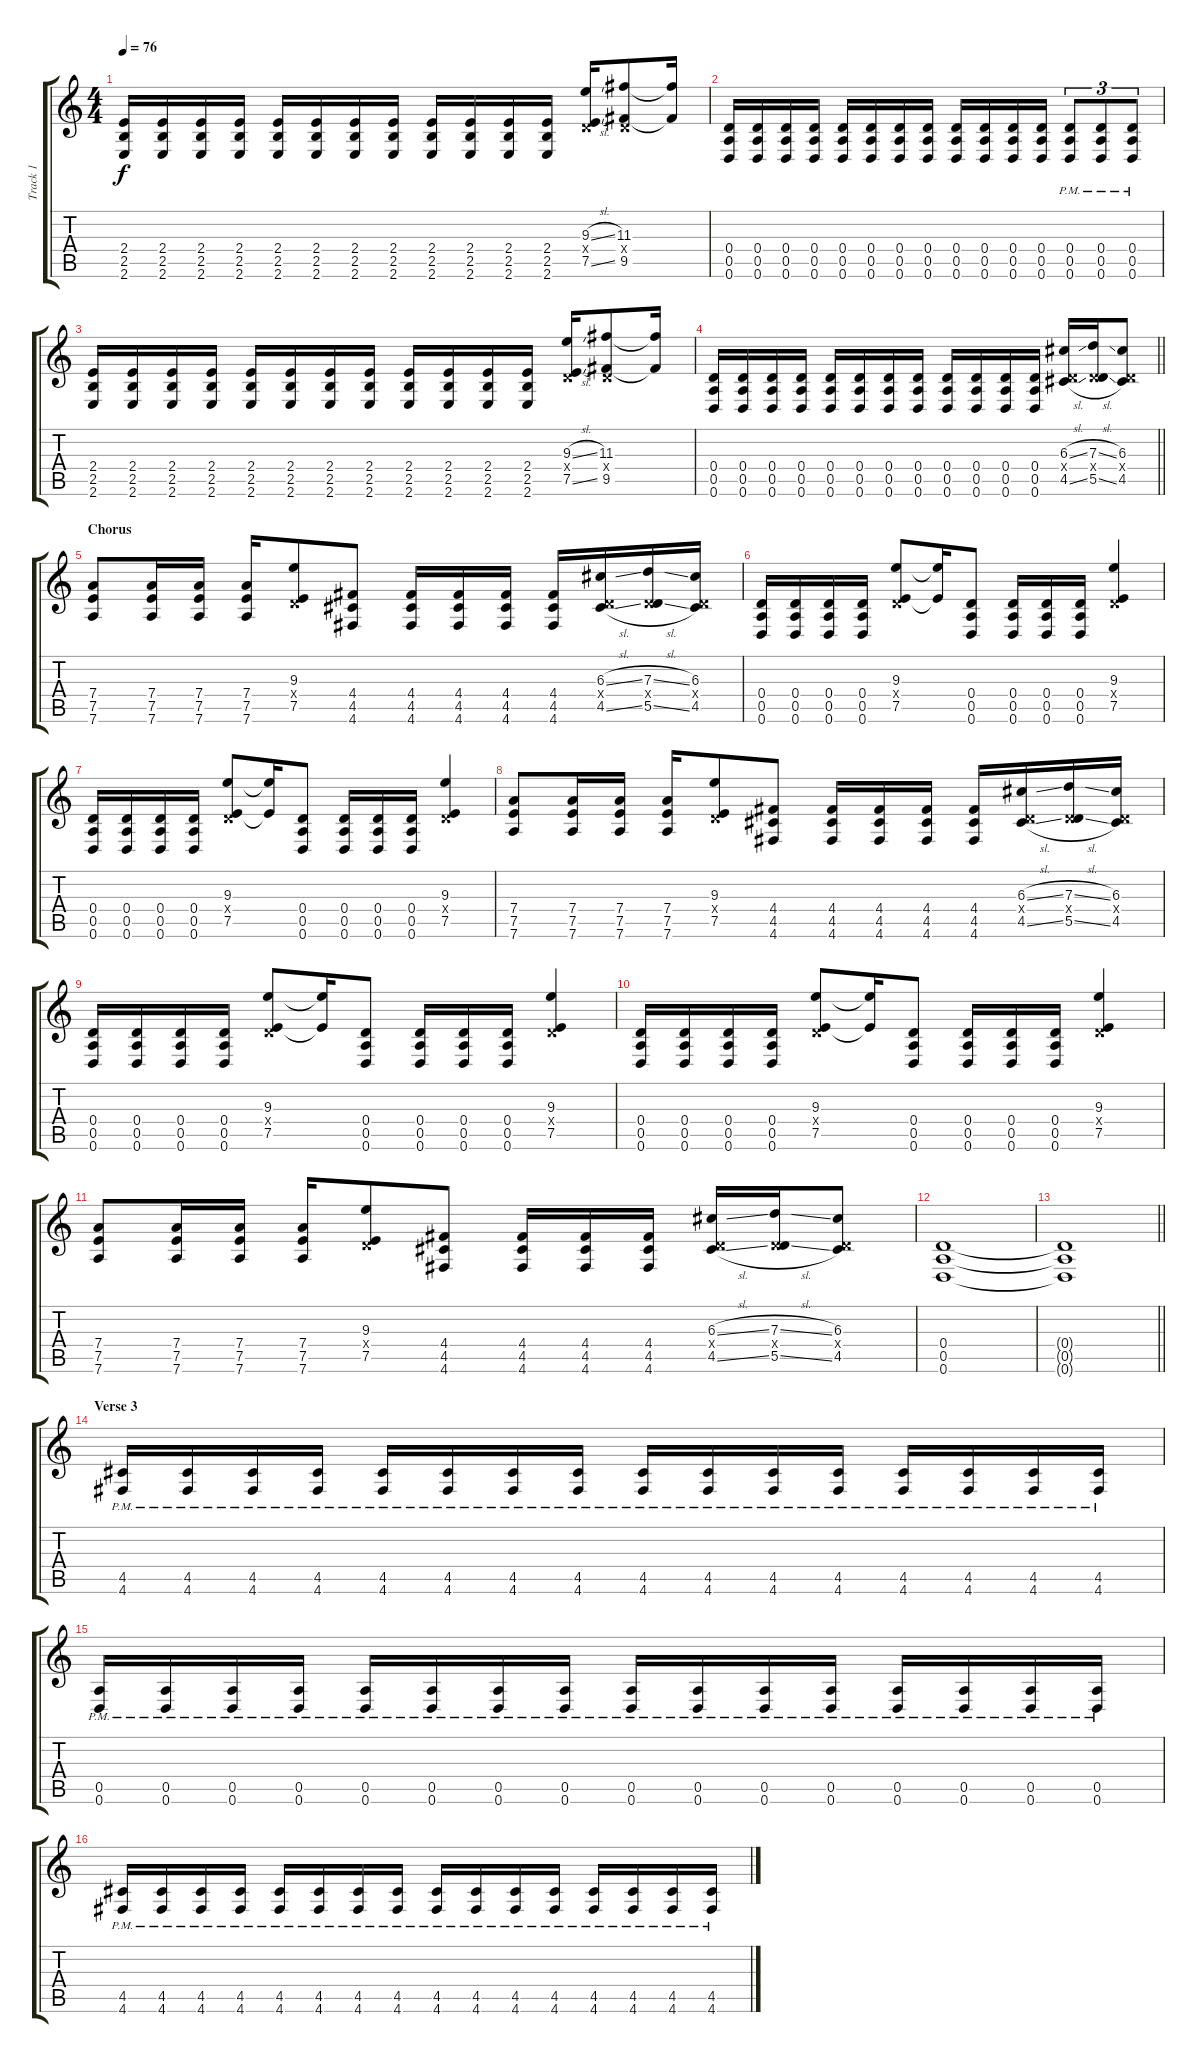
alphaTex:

\track ("Track 1" "Track 1") {instrument distortionguitar}
\staff {score tabs}
\tuning (E4 B3 G3 D3 A2 D2) {hide}
\ts (4 4)
\tempo 76
\clef g2
\ks c
(2.4 2.5 2.6).16{dy f} (2.4 2.5 2.6).16 (2.4 2.5 2.6).16 (2.4 2.5 2.6).16 (2.4 2.5 2.6).16 (2.4 2.5 2.6).16 (2.4 2.5 2.6).16 (2.4 2.5 2.6).16 (2.4 2.5 2.6).16 (2.4 2.5 2.6).16 (2.4 2.5 2.6).16 (2.4 2.5 2.6).16 (9.3{sl} 0.4{x} 7.5{sl}).16 (11.3 0.4{x} 9.5).8 (11.3{t} 9.5{t}).16 |
(0.4 0.5 0.6).16 (0.4 0.5 0.6).16 (0.4 0.5 0.6).16 (0.4 0.5 0.6).16 (0.4 0.5 0.6).16 (0.4 0.5 0.6).16 (0.4 0.5 0.6).16 (0.4 0.5 0.6).16 (0.4 0.5 0.6).16 (0.4 0.5 0.6).16 (0.4 0.5 0.6).16 (0.4 0.5 0.6).16 (0.4{pm} 0.5{pm} 0.6{pm}).8{tu (3 2)} (0.4{pm} 0.5{pm} 0.6{pm}).8{tu (3 2)} (0.4{pm} 0.5{pm} 0.6{pm}).8{tu (3 2)} |
(2.4 2.5 2.6).16 (2.4 2.5 2.6).16 (2.4 2.5 2.6).16 (2.4 2.5 2.6).16 (2.4 2.5 2.6).16 (2.4 2.5 2.6).16 (2.4 2.5 2.6).16 (2.4 2.5 2.6).16 (2.4 2.5 2.6).16 (2.4 2.5 2.6).16 (2.4 2.5 2.6).16 (2.4 2.5 2.6).16 (9.3{sl} 0.4{x} 7.5{sl}).16 (11.3 0.4{x} 9.5).8 (11.3{t} 9.5{t}).16 |
\barLineRight lightlight
(0.4 0.5 0.6).16 (0.4 0.5 0.6).16 (0.4 0.5 0.6).16 (0.4 0.5 0.6).16 (0.4 0.5 0.6).16 (0.4 0.5 0.6).16 (0.4 0.5 0.6).16 (0.4 0.5 0.6).16 (0.4 0.5 0.6).16 (0.4 0.5 0.6).16 (0.4 0.5 0.6).16 (0.4 0.5 0.6).16 (6.3{sl} 0.4{x} 4.5{sl}).16 (7.3{sl} 0.4{x} 5.5{sl}).16 (6.3 0.4{x} 4.5).8 |
\section ("" "Chorus")
(7.4 7.5 7.6).8 (7.4 7.5 7.6).16 (7.4 7.5 7.6).16 (7.4 7.5 7.6).16 (9.3 0.4{x} 7.5).8 (4.4 4.5 4.6).8 (4.4 4.5 4.6).16 (4.4 4.5 4.6).16 (4.4 4.5 4.6).16 (4.4 4.5 4.6).16 (6.3{sl} 0.4{x} 4.5{sl}).16 (7.3{sl} 0.4{x} 5.5{sl}).16 (6.3 0.4{x} 4.5).16 |
(0.4 0.5 0.6).16 (0.4 0.5 0.6).16 (0.4 0.5 0.6).16 (0.4 0.5 0.6).16 (9.3 0.4{x} 7.5).8 (9.3{t} 7.5{t}).16 (0.4 0.5 0.6).8 (0.4 0.5 0.6).16 (0.4 0.5 0.6).16 (0.4 0.5 0.6).16 (9.3 0.4{x} 7.5).4 |
(0.4 0.5 0.6).16 (0.4 0.5 0.6).16 (0.4 0.5 0.6).16 (0.4 0.5 0.6).16 (9.3 0.4{x} 7.5).8 (9.3{t} 7.5{t}).16 (0.4 0.5 0.6).8 (0.4 0.5 0.6).16 (0.4 0.5 0.6).16 (0.4 0.5 0.6).16 (9.3 0.4{x} 7.5).4 |
(7.4 7.5 7.6).8 (7.4 7.5 7.6).16 (7.4 7.5 7.6).16 (7.4 7.5 7.6).16 (9.3 0.4{x} 7.5).8 (4.4 4.5 4.6).8 (4.4 4.5 4.6).16 (4.4 4.5 4.6).16 (4.4 4.5 4.6).16 (4.4 4.5 4.6).16 (6.3{sl} 0.4{x} 4.5{sl}).16 (7.3{sl} 0.4{x} 5.5{sl}).16 (6.3 0.4{x} 4.5).16 |
(0.4 0.5 0.6).16 (0.4 0.5 0.6).16 (0.4 0.5 0.6).16 (0.4 0.5 0.6).16 (9.3 0.4{x} 7.5).8 (9.3{t} 7.5{t}).16 (0.4 0.5 0.6).8 (0.4 0.5 0.6).16 (0.4 0.5 0.6).16 (0.4 0.5 0.6).16 (9.3 0.4{x} 7.5).4 |
(0.4 0.5 0.6).16 (0.4 0.5 0.6).16 (0.4 0.5 0.6).16 (0.4 0.5 0.6).16 (9.3 0.4{x} 7.5).8 (9.3{t} 7.5{t}).16 (0.4 0.5 0.6).8 (0.4 0.5 0.6).16 (0.4 0.5 0.6).16 (0.4 0.5 0.6).16 (9.3 0.4{x} 7.5).4 |
(7.4 7.5 7.6).8 (7.4 7.5 7.6).16 (7.4 7.5 7.6).16 (7.4 7.5 7.6).16 (9.3 0.4{x} 7.5).8 (4.4 4.5 4.6).8 (4.4 4.5 4.6).16 (4.4 4.5 4.6).16 (4.4 4.5 4.6).16 (6.3{sl} 0.4{x} 4.5{sl}).16 (7.3{sl} 0.4{x} 5.5{sl}).16 (6.3 0.4{x} 4.5).8 |
(0.4 0.5 0.6).1 |
\barLineRight lightlight
(0.4{t} 0.5{t} 0.6{t}).1 |
\section ("" "Verse 3")
(4.5{pm} 4.6{pm}).16{instrument electricguitarjazz} (4.5{pm} 4.6{pm}).16 (4.5{pm} 4.6{pm}).16 (4.5{pm} 4.6{pm}).16 (4.5{pm} 4.6{pm}).16 (4.5{pm} 4.6{pm}).16 (4.5{pm} 4.6{pm}).16 (4.5{pm} 4.6{pm}).16 (4.5{pm} 4.6{pm}).16 (4.5{pm} 4.6{pm}).16 (4.5{pm} 4.6{pm}).16 (4.5{pm} 4.6{pm}).16 (4.5{pm} 4.6{pm}).16 (4.5{pm} 4.6{pm}).16 (4.5{pm} 4.6{pm}).16 (4.5{pm} 4.6{pm}).16 |
(0.5{pm} 0.6{pm}).16 (0.5{pm} 0.6{pm}).16 (0.5{pm} 0.6{pm}).16 (0.5{pm} 0.6{pm}).16 (0.5{pm} 0.6{pm}).16 (0.5{pm} 0.6{pm}).16 (0.5{pm} 0.6{pm}).16 (0.5{pm} 0.6{pm}).16 (0.5{pm} 0.6{pm}).16 (0.5{pm} 0.6{pm}).16 (0.5{pm} 0.6{pm}).16 (0.5{pm} 0.6{pm}).16 (0.5{pm} 0.6{pm}).16 (0.5{pm} 0.6{pm}).16 (0.5{pm} 0.6{pm}).16 (0.5{pm} 0.6{pm}).16 |
(4.5{pm} 4.6{pm}).16 (4.5{pm} 4.6{pm}).16 (4.5{pm} 4.6{pm}).16 (4.5{pm} 4.6{pm}).16 (4.5{pm} 4.6{pm}).16 (4.5{pm} 4.6{pm}).16 (4.5{pm} 4.6{pm}).16 (4.5{pm} 4.6{pm}).16 (4.5{pm} 4.6{pm}).16 (4.5{pm} 4.6{pm}).16 (4.5{pm} 4.6{pm}).16 (4.5{pm} 4.6{pm}).16 (4.5{pm} 4.6{pm}).16 (4.5{pm} 4.6{pm}).16 (4.5{pm} 4.6{pm}).16 (4.5{pm} 4.6{pm}).16
